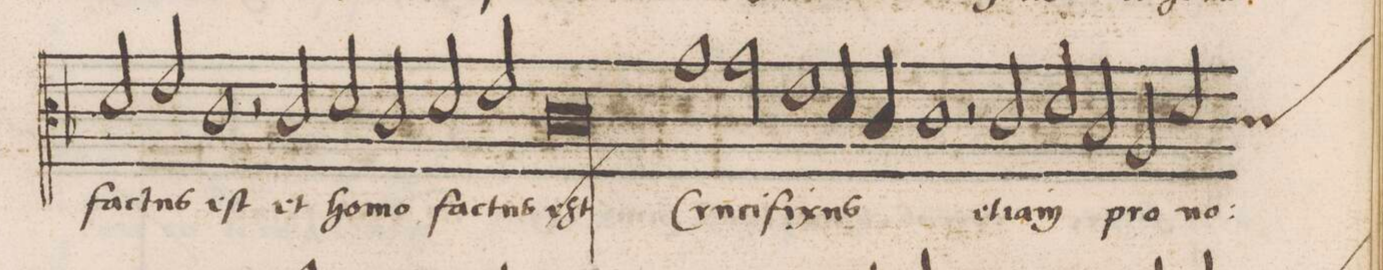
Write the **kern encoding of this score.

**kern	**text
*I"CANTVS	*
*clefC2	*
*k[b-]	*
*met(C|)	*
*M2/1	*
*clefC3	*
2d/	fac-
2e/	-tus
=73-	=73-
1c\	eſt
2r	.
2c/	et
=74-	=74-
2d/	ho-
2c/	-mo
2d/	fac-
2e/	-tus
=75-	=75-
00c\	eſt
=76-	=76-
=77-	=77-
1g\	Cru-
2g\	-ci-
1e\	-fi-
=78-	=78-
4d/	-xus
4c/	.
1c\	.
=79-	=79-
2r	.
2c/	e-
2d/	-ti-
2B-/	-am
=80-	=80-
2A/	pro
*custos:c	*
2d/	no-
*-	*-
